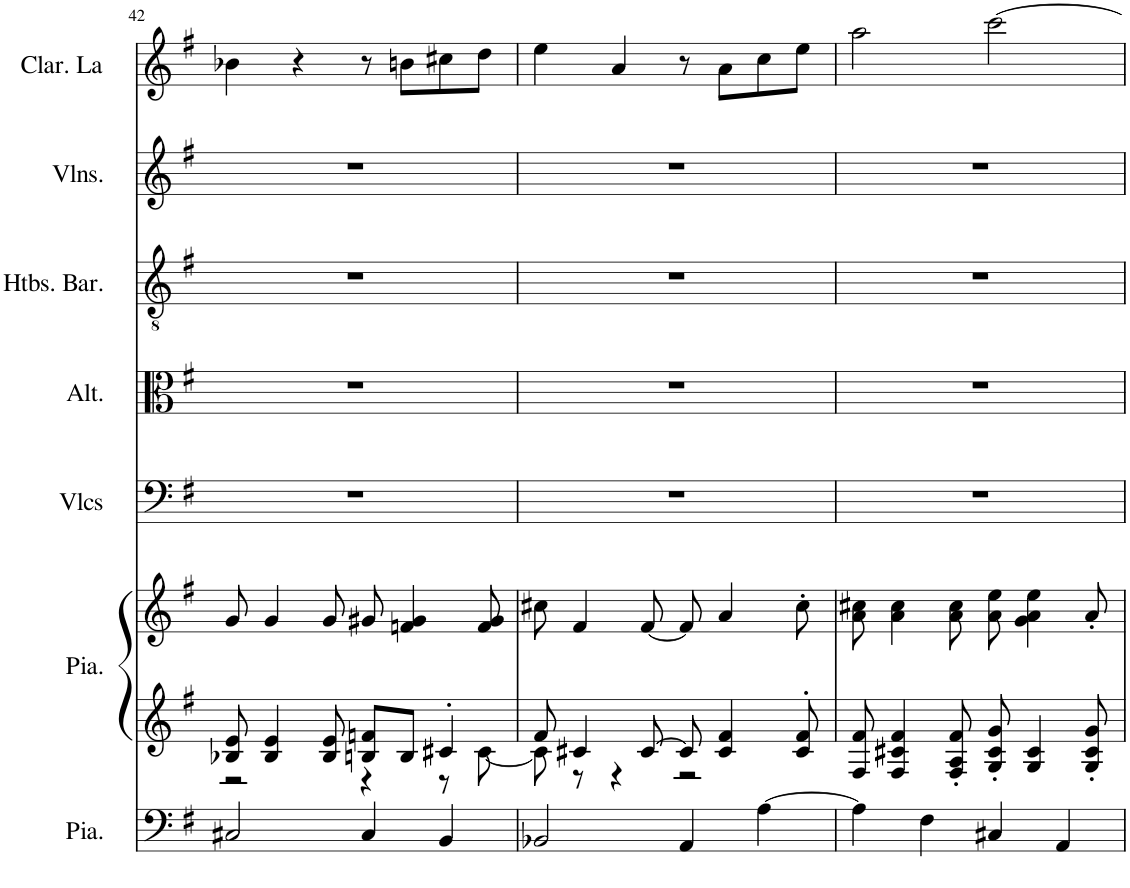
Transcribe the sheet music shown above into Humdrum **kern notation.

**kern	**kern	**kern	**kern	**kern	**kern	**kern	**kern
*part7	*part6	*part6	*part5	*part4	*part3	*part2	*part1
*staff8	*staff7	*staff6	*staff5	*staff4	*staff3	*staff2	*staff1
*I"Piano, Pedals	*I"Piano, Organ	*	*I"Violoncelles, Bass	*I"Altos, Tenor	*I"Hautbois Baryton, Alto	*I"Violons, Soprano	*I"Clarinette en La, Soprano solo
*I'Pia.	*I'Pia.	*	*I'Vlcs	*I'Alt.	*I'Htbs. Bar.	*I'Vlns.	*I'Clar. La
!!LO:PB:g=z
*clefF4	*clefG2	*clefG2	*clefF4	*clefC3	*clefGv2	*clefG2	*clefG2
*	*	*	*	*	*	*	*Trd2c3
*k[f#]	*k[f#]	*k[f#]	*k[f#]	*k[f#]	*k[f#]	*k[f#]	*k[f#]
*M4/4	*M4/4	*M4/4	*M4/4	*M4/4	*M4/4	*M4/4	*M4/4
=42	=42	=42	=42	=42	=42	=42	=42
*	*^	*	*	*	*	*	*
2C#X/	8B-X/ 8e/	2r	8g/	1r	1r	1r	1r	4b-X\
.	4B-/ 4e/	.	4g/	.	.	.	.	.
.	.	.	.	.	.	.	.	4r
.	8B-/ 8e/	.	8g/	.	.	.	.	.
4C#/	8Bn/ 8fn/L	4r	8g#X/	.	.	.	.	8r
.	8B/J	.	4fn/ 4g#/	.	.	.	.	8bn\L
4BB/	4c#X'/	8r	.	.	.	.	.	8cc#X\
.	.	[8c#\	8f/ 8g#/	.	.	.	.	8dd\J
=43	=43	=43	=43	=43	=43	=43	=43	=43
2BB-X/	8f#/	8c#\]	8cc#X\	1r	1r	1r	1r	4ee\
.	4c#X/	8r	4f#/	.	.	.	.	.
.	.	4r	.	.	.	.	.	4a/
.	[8c#/	.	[8f#/	.	.	.	.	.
4AA/	8c#/]	2r	8f#/]	.	.	.	.	8r
.	4c#/ 4f#/	.	4a/	.	.	.	.	8a\L
[4A\	.	.	.	.	.	.	.	8cc\
.	8c#/' 8f#/'	.	8cc#'\	.	.	.	.	8ee\J
*	*v	*v	*	*	*	*	*	*
=44	=44	=44	=44	=44	=44	=44	=44
4A\]	8F#/ 8f#/	8a\ 8cc#X\	1r	1r	1r	1r	2aa\
.	4F#/ 4c#X/ 4f#/	4a\ 4cc#\	.	.	.	.	.
4F#\	.	.	.	.	.	.	.
.	8F#/' 8A/' 8f#/'	8a\ 8cc#\	.	.	.	.	.
4C#X/	8G/' 8c#/' 8g/'	8a\ 8ee\	.	.	.	.	[2ccc\
.	4G/ 4c#/	4g\ 4a\ 4ee\	.	.	.	.	.
4AA/	.	.	.	.	.	.	.
.	8G/' 8c#/' 8g/'	8a'/	.	.	.	.	.
=	=	=	=	=	=	=	=
*-	*-	*-	*-	*-	*-	*-	*-
